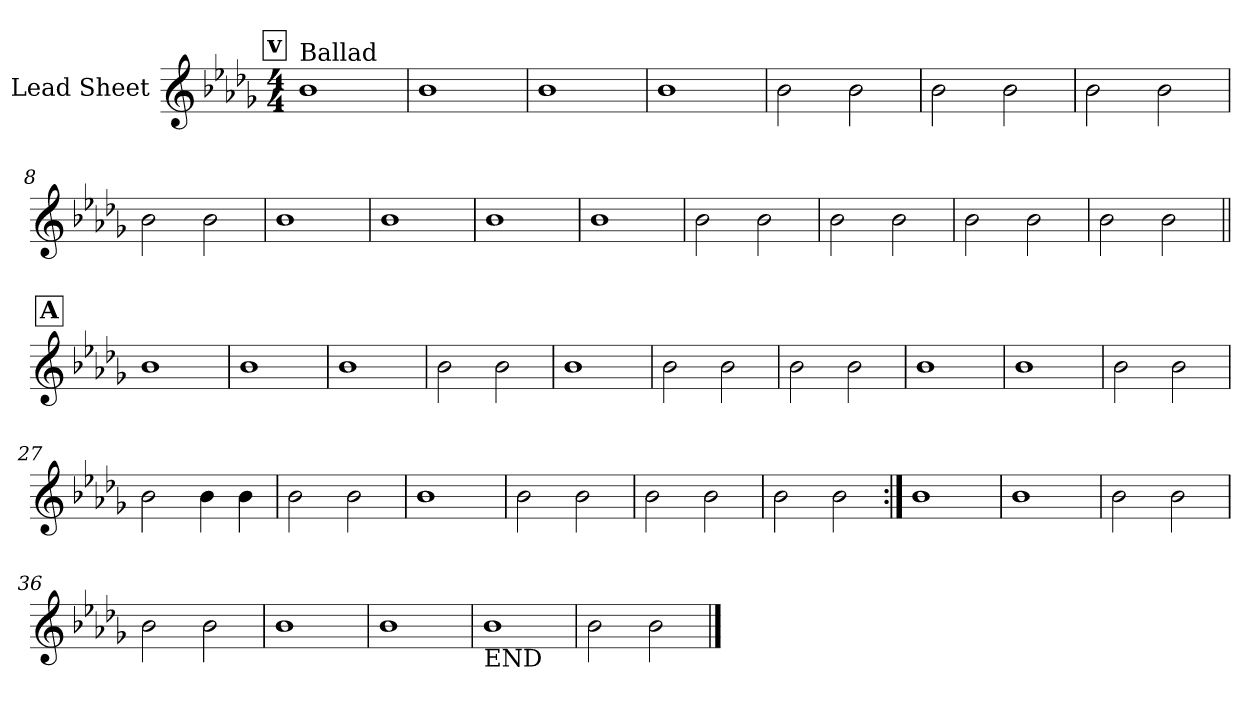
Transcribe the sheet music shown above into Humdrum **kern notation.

**kern
*part1
*staff1
*I"Lead Sheet
*clefG2
*k[b-e-a-d-g-]
*D-:
*M4/4
!!LO:REH:place=s1:a:fs=14:t=v
=1
!LO:TX:a:t=Ballad
1b-
=2
1b-
=3
1b-
=4
1b-
!!LO:LB:g=z
=5
2b-\
2b-\
=6
2b-\
2b-\
=7
2b-\
2b-\
=8
2b-\
2b-\
!!LO:LB:g=z
=9
1b-
=10
1b-
=11
1b-
=12
1b-
!!LO:LB:g=z
=13
2b-\
2b-\
=14
2b-\
2b-\
=15
2b-\
2b-\
=16
2b-\
2b-\
!!LO:LB:g=z
!!LO:REH:place=s1:a:fs=14:t=A
=17||
1b-
=18
1b-
=19
1b-
=20
2b-\
2b-\
!!LO:LB:g=z
=21
1b-
=22
2b-\
2b-\
=23
2b-\
2b-\
=24
1b-
!!LO:LB:g=z
=25
1b-
=26
2b-\
2b-\
=27
2b-\
4b-\
4b-\
=28
2b-\
2b-\
!!LO:LB:g=z
=29
1b-
=30
2b-\
2b-\
=31
2b-\
2b-\
=32
2b-\
2b-\
!!LO:LB:g=z
=33:|!
1b-
=34
1b-
=35
2b-\
2b-\
=36
2b-\
2b-\
!!LO:LB:g=z
=37
1b-
=38
1b-
=39
!LO:TX:b:t=END
1b-
=40
2b-\
2b-\
==
*-
